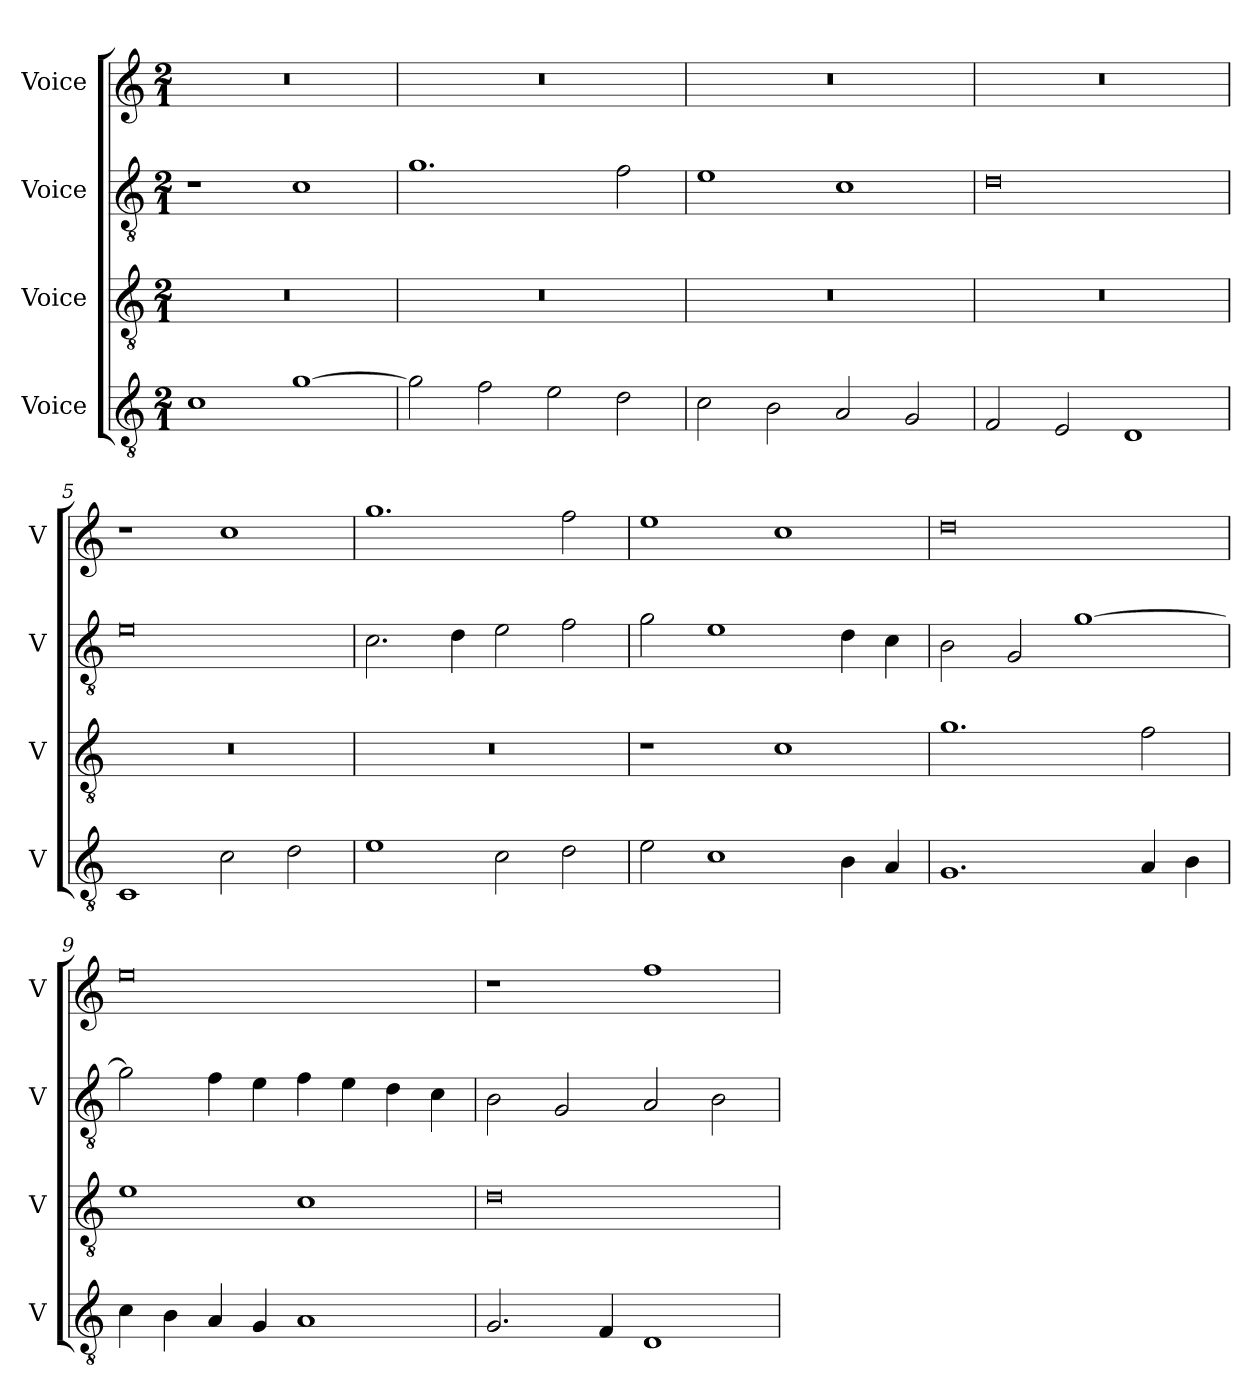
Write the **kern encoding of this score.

**kern	**kern	**kern	**kern
*part4	*part3	*part2	*part1
*staff4	*staff3	*staff2	*staff1
*I"Voice	*I"Voice	*I"Voice	*I"Voice
*I'V	*I'V	*I'V	*I'V
*clefGv2	*clefGv2	*clefGv2	*clefG2
*k[]	*k[]	*k[]	*k[]
*M2/1	*M2/1	*M2/1	*M2/1
=1	=1	=1	=1
1c	0r	1r	0r
[1g	.	1c	.
=2	=2	=2	=2
2g\]	0r	1.g	0r
2f\	.	.	.
2e\	.	.	.
2d\	.	2f\	.
=3	=3	=3	=3
2c\	0r	1e	0r
2B\	.	.	.
2A/	.	1c	.
2G/	.	.	.
=4	=4	=4	=4
2F/	0r	0d	0r
2E/	.	.	.
1D	.	.	.
!!LO:LB:g=z
=5	=5	=5	=5
1C	0r	0e	1r
2c\	.	.	1cc
2d\	.	.	.
=6	=6	=6	=6
1e	0r	2.c\	1.gg
.	.	4d\	.
2c\	.	2e\	.
2d\	.	2f\	2ff\
=7	=7	=7	=7
2e\	1r	2g\	1ee
1c	.	1e	.
.	1c	.	1cc
4B\	.	4d\	.
4A/	.	4c\	.
=8	=8	=8	=8
1.G	1.g	2B\	0dd
.	.	2G/	.
.	.	[1g	.
4A/	2f\	.	.
4B\	.	.	.
!!LO:LB:g=z
=9	=9	=9	=9
4c\	1e	2g\]	0ee
4B\	.	.	.
4A/	.	4f\	.
4G/	.	4e\	.
1A	1c	4f\	.
.	.	4e\	.
.	.	4d\	.
.	.	4c\	.
=10	=10	=10	=10
2.G/	0d	2B\	1r
.	.	2G/	.
4F/	.	.	.
1D	.	2A/	1ff
.	.	2B\	.
=	=	=	=
*-	*-	*-	*-
